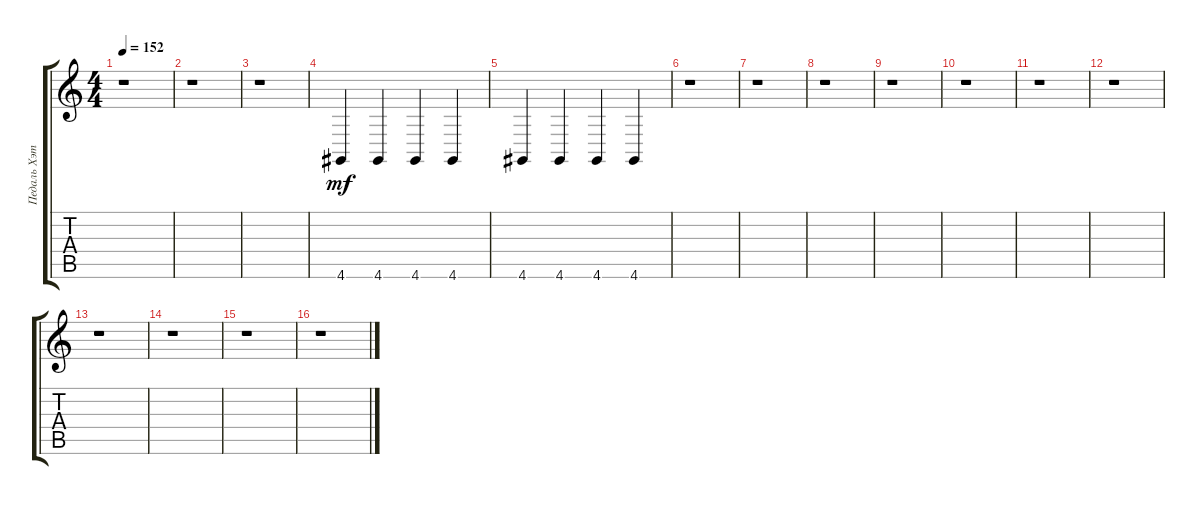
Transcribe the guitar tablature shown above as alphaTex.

\track ("Педаль Хэт" "Педаль Хэт") {instrument acousticgrandpiano}
\staff {score tabs}
\tuning (E4 B3 G3 D3 A2 E2) {hide}
\ts (4 4)
\tempo 152
\clef g2
\ks c
r.1{dy mf} |
r.1 |
r.1 |
4.6.4 4.6.4 4.6.4 4.6.4 |
4.6.4 4.6.4 4.6.4 4.6.4 |
r.1 |
r.1 |
r.1 |
r.1 |
r.1 |
r.1 |
r.1 |
r.1 |
r.1 |
r.1 |
r.1
